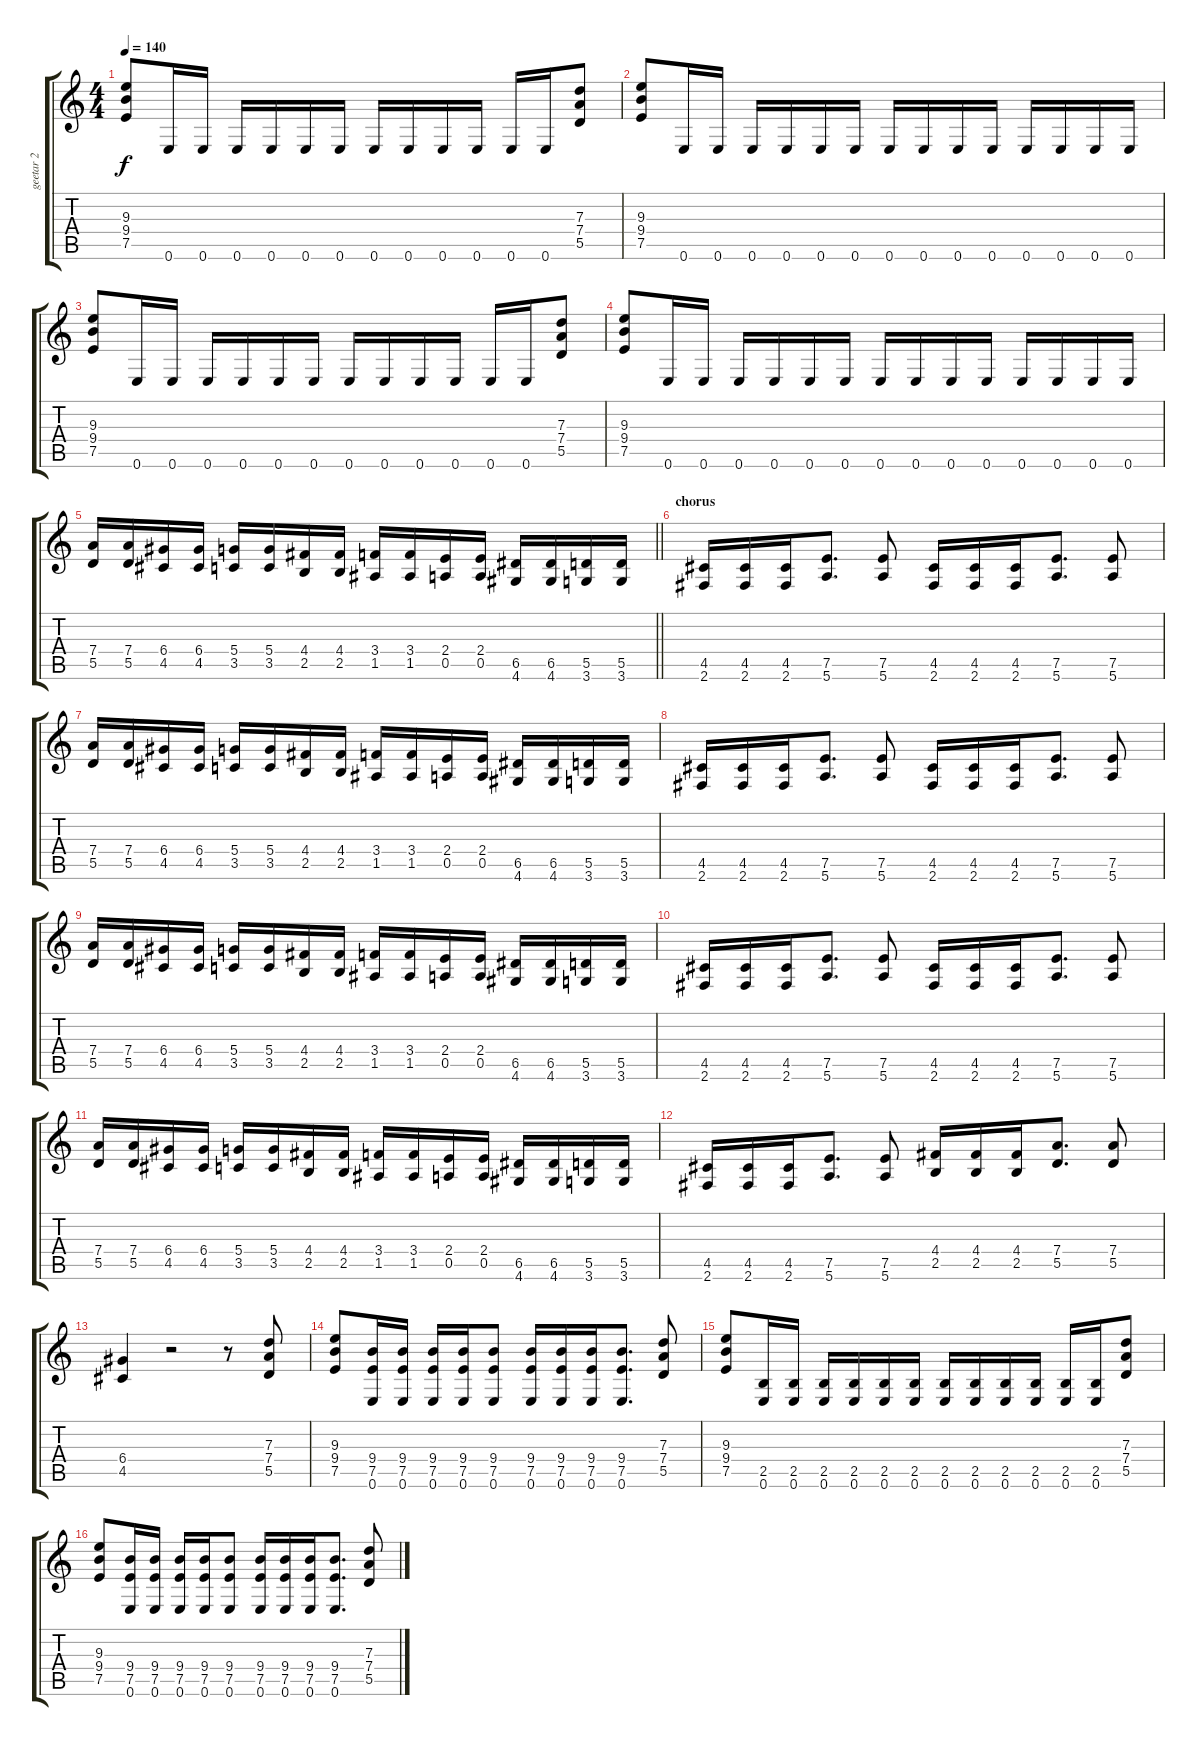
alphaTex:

\track ("geetar 2" "geetar 2") {instrument distortionguitar}
\staff {score tabs}
\tuning (E4 B3 G3 D3 A2 E2) {hide}
\ts (4 4)
\tempo 140
\clef g2
\ks c
(9.3 9.4 7.5).8{dy f} 0.6.16 0.6.16 0.6.16 0.6.16 0.6.16 0.6.16 0.6.16 0.6.16 0.6.16 0.6.16 0.6.16 0.6.16 (7.3 7.4 5.5).8 |
(9.3 9.4 7.5).8 0.6.16 0.6.16 0.6.16 0.6.16 0.6.16 0.6.16 0.6.16 0.6.16 0.6.16 0.6.16 0.6.16 0.6.16 0.6.16 0.6.16 |
(9.3 9.4 7.5).8 0.6.16 0.6.16 0.6.16 0.6.16 0.6.16 0.6.16 0.6.16 0.6.16 0.6.16 0.6.16 0.6.16 0.6.16 (7.3 7.4 5.5).8 |
(9.3 9.4 7.5).8 0.6.16 0.6.16 0.6.16 0.6.16 0.6.16 0.6.16 0.6.16 0.6.16 0.6.16 0.6.16 0.6.16 0.6.16 0.6.16 0.6.16 |
\barLineRight lightlight
(7.4 5.5).16 (7.4 5.5).16 (6.4 4.5).16 (6.4 4.5).16 (5.4 3.5).16 (5.4 3.5).16 (4.4 2.5).16 (4.4 2.5).16 (3.4 1.5).16 (3.4 1.5).16 (2.4 0.5).16 (2.4 0.5).16 (6.5 4.6).16 (6.5 4.6).16 (5.5 3.6).16 (5.5 3.6).16 |
\section ("" "chorus")
(4.5 2.6).16 (4.5 2.6).16 (4.5 2.6).16 (7.5 5.6).8{d} (7.5 5.6).8 (4.5 2.6).16 (4.5 2.6).16 (4.5 2.6).16 (7.5 5.6).8{d} (7.5 5.6).8 |
(7.4 5.5).16 (7.4 5.5).16 (6.4 4.5).16 (6.4 4.5).16 (5.4 3.5).16 (5.4 3.5).16 (4.4 2.5).16 (4.4 2.5).16 (3.4 1.5).16 (3.4 1.5).16 (2.4 0.5).16 (2.4 0.5).16 (6.5 4.6).16 (6.5 4.6).16 (5.5 3.6).16 (5.5 3.6).16 |
(4.5 2.6).16 (4.5 2.6).16 (4.5 2.6).16 (7.5 5.6).8{d} (7.5 5.6).8 (4.5 2.6).16 (4.5 2.6).16 (4.5 2.6).16 (7.5 5.6).8{d} (7.5 5.6).8 |
(7.4 5.5).16 (7.4 5.5).16 (6.4 4.5).16 (6.4 4.5).16 (5.4 3.5).16 (5.4 3.5).16 (4.4 2.5).16 (4.4 2.5).16 (3.4 1.5).16 (3.4 1.5).16 (2.4 0.5).16 (2.4 0.5).16 (6.5 4.6).16 (6.5 4.6).16 (5.5 3.6).16 (5.5 3.6).16 |
(4.5 2.6).16 (4.5 2.6).16 (4.5 2.6).16 (7.5 5.6).8{d} (7.5 5.6).8 (4.5 2.6).16 (4.5 2.6).16 (4.5 2.6).16 (7.5 5.6).8{d} (7.5 5.6).8 |
(7.4 5.5).16 (7.4 5.5).16 (6.4 4.5).16 (6.4 4.5).16 (5.4 3.5).16 (5.4 3.5).16 (4.4 2.5).16 (4.4 2.5).16 (3.4 1.5).16 (3.4 1.5).16 (2.4 0.5).16 (2.4 0.5).16 (6.5 4.6).16 (6.5 4.6).16 (5.5 3.6).16 (5.5 3.6).16 |
(4.5 2.6).16 (4.5 2.6).16 (4.5 2.6).16 (7.5 5.6).8{d} (7.5 5.6).8 (4.4 2.5).16 (4.4 2.5).16 (4.4 2.5).16 (7.4 5.5).8{d} (7.4 5.5).8 |
(6.4 4.5).4 r.2 r.8 (7.3 7.4 5.5).8 |
(9.3 9.4 7.5).8 (9.4 7.5 0.6).16 (9.4 7.5 0.6).16 (9.4 7.5 0.6).16 (9.4 7.5 0.6).16 (9.4 7.5 0.6).8 (9.4 7.5 0.6).16 (9.4 7.5 0.6).16 (9.4 7.5 0.6).16 (9.4 7.5 0.6).8{d} (7.3 7.4 5.5).8 |
(9.3 9.4 7.5).8 (2.5 0.6).16 (2.5 0.6).16 (2.5 0.6).16 (2.5 0.6).16 (2.5 0.6).16 (2.5 0.6).16 (2.5 0.6).16 (2.5 0.6).16 (2.5 0.6).16 (2.5 0.6).16 (2.5 0.6).16 (2.5 0.6).16 (7.3 7.4 5.5).8 |
(9.3 9.4 7.5).8 (9.4 7.5 0.6).16 (9.4 7.5 0.6).16 (9.4 7.5 0.6).16 (9.4 7.5 0.6).16 (9.4 7.5 0.6).8 (9.4 7.5 0.6).16 (9.4 7.5 0.6).16 (9.4 7.5 0.6).16 (9.4 7.5 0.6).8{d} (7.3 7.4 5.5).8
